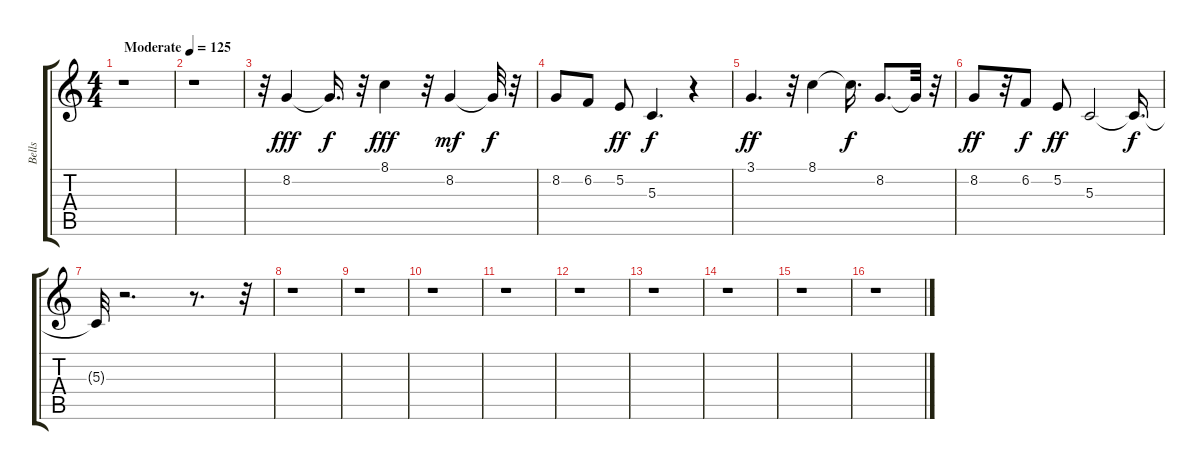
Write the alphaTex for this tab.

\track ("Bells" "Bells") {solo instrument tubularbells}
\staff {score tabs}
\tuning (E4 B3 G3 D3 A2 E2) {hide}
\ts (4 4)
\tempo (125 "Moderate")
\clef g2
\ks c
r.1{dy fff instrument tubularbells} |
r.1 |
r.32 8.2.4 8.2{t}.16{d dy f} r.32 8.1.4{dy fff} r.32 8.2.4{dy mf} 8.2{t}.32{dy f} r.32 |
8.2.8 6.2.8 5.2.8{dy ff} 5.3.4{d dy f} r.4 |
3.1.4{d dy ff} r.32 8.1.4 8.1{t}.16{d dy f} 8.2.8{d} 8.2{t}.32 r.32 |
8.2.8{dy ff} r.32 6.2.8{dy f} 5.2.8{dy ff} 5.3.2 5.3{t}.16{d dy f} |
5.3{t}.32 r.2{d} r.8{d} r.32 |
r.1 |
r.1 |
r.1 |
r.1 |
r.1 |
r.1 |
r.1 |
r.1 |
r.1
